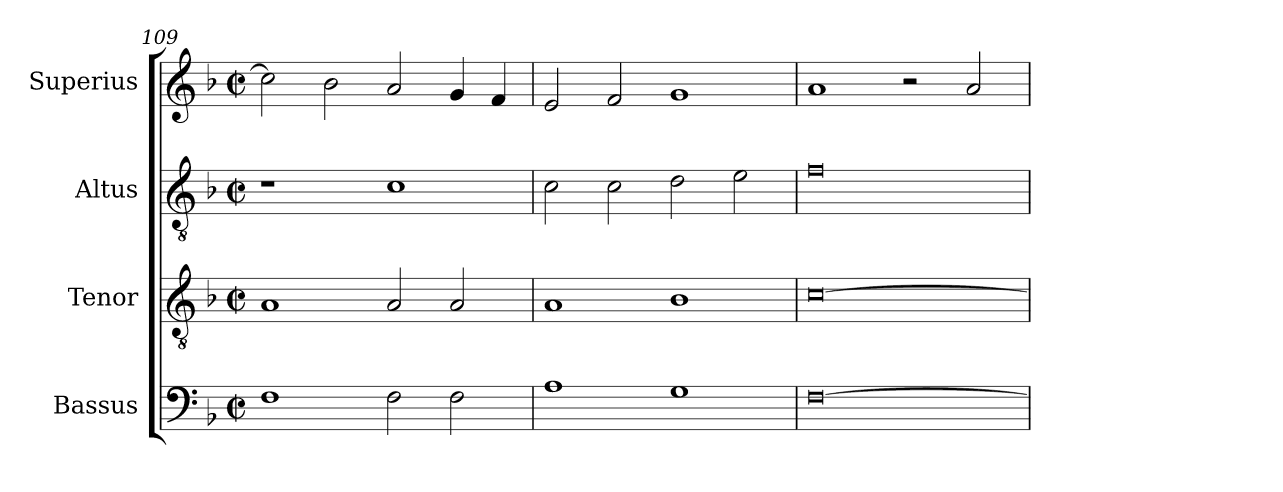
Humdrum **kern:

**kern	**kern	**kern	**kern
*part4	*part3	*part2	*part1
*staff4	*staff3	*staff2	*staff1
*I"Bassus	*I"Tenor	*I"Altus	*I"Superius
*I'B.	*I'T.	*I'A.	*I'S.
*clefF4	*clefGv2	*clefGv2	*clefG2
*	*ITrd7c12	*ITrd7c12	*
*k[b-]	*k[b-]	*k[b-]	*k[b-]
*F:	*F:	*F:	*F:
*M2/2	*M2/2	*M2/2	*M2/2
*met(c|)	*met(c|)	*met(c|)	*met(c|)
=109	=109	=109	=109
1Fi	1AAi	1r	2cci\]
.	.	.	2b-i\
2Fi\	2AAi/	1Ci	2ai/
2Fi\	2AAi/	.	4gi/
.	.	.	4fi/
=110	=110	=110	=110
1Ai	1AAi	2Ci\	2ei/
.	.	2Ci\	2fi/
1Gi	1BB-i	2Di\	1gi
.	.	2Ei\	.
=111	=111	=111	=111
[>0Fi	[>0Ci	0Fi	1ai
.	.	.	2r
.	.	.	2ai/
=	=	=	=
*-	*-	*-	*-
